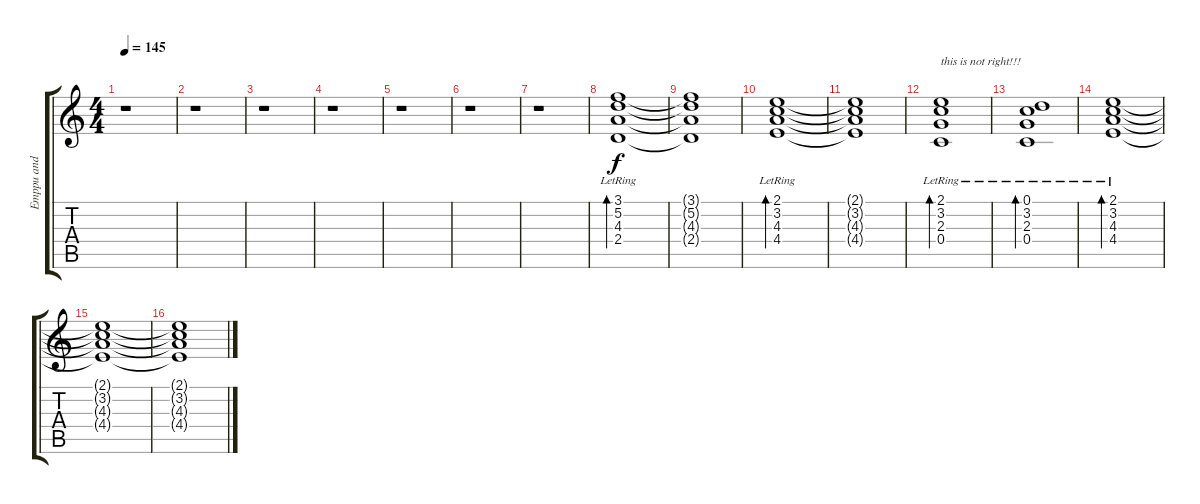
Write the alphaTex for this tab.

\track ("Emppu and his guitar" "Emppu and ") {instrument distortionguitar}
\staff {score tabs}
\tuning (D4 A3 F3 C3 G2 D2) {hide}
\ts (4 4)
\tempo 145
\clef g2
\ks c
r.1{dy f} |
r.1 |
r.1 |
r.1 |
r.1 |
r.1 |
r.1 |
(3.1{lr} 5.2{lr} 4.3{lr} 2.4{lr}).1{bd 480 volume 11 balance 8 instrument electricguitarclean} |
(3.1{t} 5.2{t} 4.3{t} 2.4{t}).1 |
(2.1{lr} 3.2{lr} 4.3{lr} 4.4{lr}).1{bd 480} |
(2.1{t} 3.2{t} 4.3{t} 4.4{t}).1 |
(2.1{lr} 3.2{lr} 2.3{lr} 0.4{lr}).1{bd 480 txt "this is not right!!!"} |
(0.1{lr} 3.2{lr} 2.3{lr} 0.4{lr}).1{bd 480} |
(2.1{lr} 3.2{lr} 4.3{lr} 4.4{lr}).1{bd 480 volume 8} |
(2.1{t} 3.2{t} 4.3{t} 4.4{t}).1 |
(2.1{t} 3.2{t} 4.3{t} 4.4{t}).1{volume 0}
